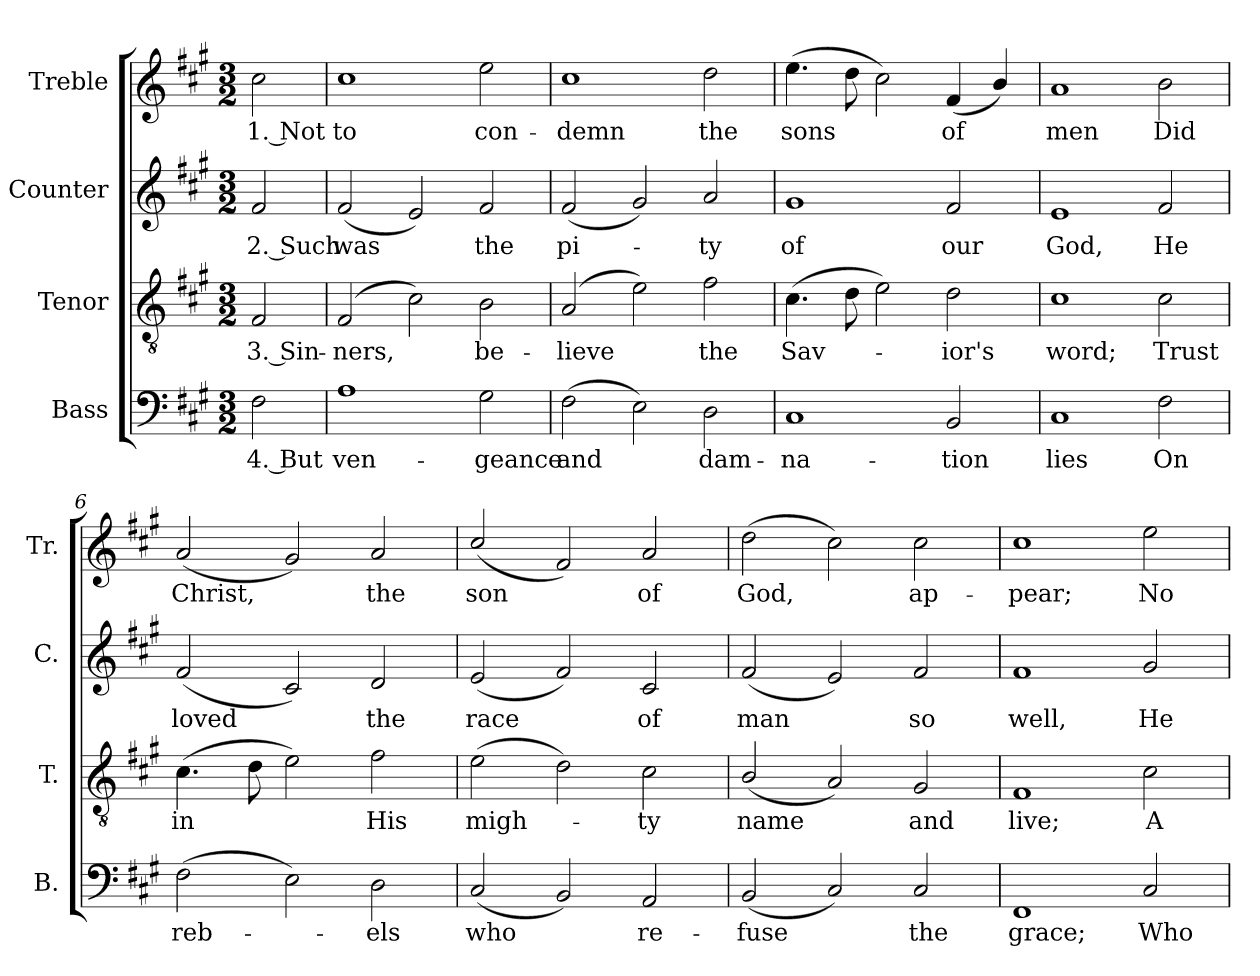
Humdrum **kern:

**kern	**text	**kern	**text	**kern	**text	**kern	**text
*part4	*part4	*part3	*part3	*part2	*part2	*part1	*part1
*staff4	*staff4	*staff3	*staff3	*staff2	*staff2	*staff1	*staff1
*I"Bass	*	*I"Tenor	*	*I"Counter	*	*I"Treble	*
*I'B.	*	*I'T.	*	*I'C.	*	*I'Tr.	*
*clefF4	*	*clefGv2	*	*clefG2	*	*clefG2	*
*k[f#c#g#]	*	*k[f#c#g#]	*	*k[f#c#g#]	*	*k[f#c#g#]	*
*A:	*	*A:	*	*A:	*	*A:	*
*M3/2	*	*M3/2	*	*M3/2	*	*M3/2	*
=1	=1	=1	=1	=1	=1	=1	=1
2F#\	4. But	2F#/	3. Sin-	2f#/	2. Such	2cc#\	1. Not
=2	=2	=2	=2	=2	=2	=2	=2
1A	ven-	(2F#/	-ners,	(2f#/	was	1cc#	to
.	.	2c#\)	.	2e/)	.	.	.
2G#\	-geance	2B\	be-	2f#/	the	2ee\	con-
=3	=3	=3	=3	=3	=3	=3	=3
(2F#\	and	(2A/	-lieve	(2f#/	pi-	1cc#	-demn
2E\)	.	2e\)	.	2g#/)	.	.	.
2D\	dam-	2f#\	the	2a/	-ty	2dd\	the
=4	=4	=4	=4	=4	=4	=4	=4
1C#	-na-	(4.c#\	Sav-	1g#	of	(4.ee\	sons
.	.	8d\	.	.	.	8dd\	.
.	.	2e\)	.	.	.	2cc#\)	.
2BB/	-tion	2d\	-ior's	2f#/	our	(4f#/	of
.	.	.	.	.	.	4b/)	.
=5	=5	=5	=5	=5	=5	=5	=5
1C#	lies	1c#	word;	1e	God,	1a	men
2F#\	On	2c#\	Trust	2f#/	He	2b\	Did
=6	=6	=6	=6	=6	=6	=6	=6
(2F#\	reb-	(4.c#\	in	(2f#/	loved	(2a/	Christ,
.	.	8d\	.	.	.	.	.
2E\)	.	2e\)	.	2c#/)	.	2g#/)	.
2D\	-els	2f#\	His	2d/	the	2a/	the
!!LO:LB:g=z
=7	=7	=7	=7	=7	=7	=7	=7
(2C#/	who	(2e\	migh-	(2e/	race	(2cc#/	son
2BB/)	.	2d\)	.	2f#/)	.	2f#/)	.
2AA/	re-	2c#\	-ty	2c#/	of	2a/	of
=8	=8	=8	=8	=8	=8	=8	=8
(2BB/	-fuse	(2B/	name	(2f#/	man	(2dd\	God,
2C#/)	.	2A/)	.	2e/)	.	2cc#\)	.
2C#/	the	2G#/	and	2f#/	so	2cc#\	ap-
=9	=9	=9	=9	=9	=9	=9	=9
1FF#	grace;	1F#	live;	1f#	well,	1cc#	-pear;
2C#/	Who	2c#\	A	2g#/	He	2ee\	No
=	=	=	=	=	=	=	=
*-	*-	*-	*-	*-	*-	*-	*-
